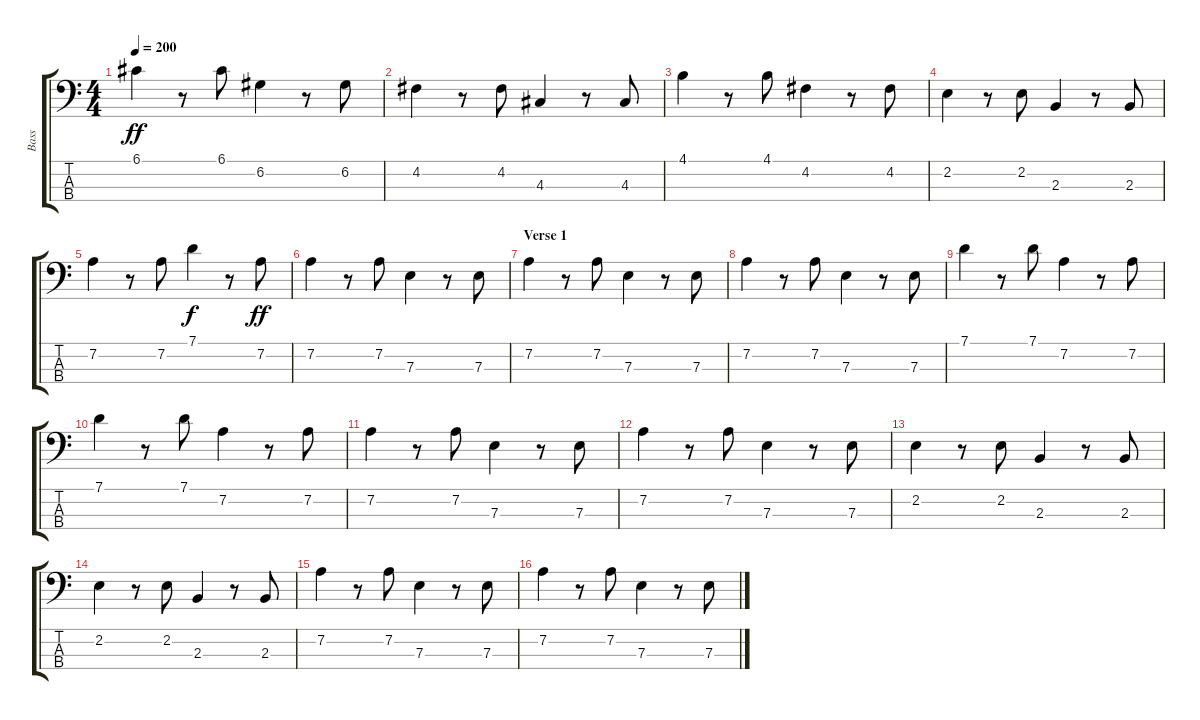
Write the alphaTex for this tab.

\track ("Bass" "Bass") {instrument acousticbass}
\staff {score tabs}
\tuning (G2 D2 A1 E1) {hide}
\ts (4 4)
\tempo 200
\clef f4
\ks c
6.1.4{dy ff} r.8 6.1.8 6.2.4 r.8 6.2.8 |
4.2.4 r.8 4.2.8 4.3.4 r.8 4.3.8 |
4.1.4 r.8 4.1.8 4.2.4 r.8 4.2.8 |
2.2.4 r.8 2.2.8 2.3.4 r.8 2.3.8 |
7.2.4 r.8 7.2.8 7.1.4{dy f} r.8 7.2.8{dy ff} |
7.2.4 r.8 7.2.8 7.3.4 r.8 7.3.8 |
\section ("" "Verse 1")
7.2.4 r.8 7.2.8 7.3.4 r.8 7.3.8 |
7.2.4 r.8 7.2.8 7.3.4 r.8 7.3.8 |
7.1.4 r.8 7.1.8 7.2.4 r.8 7.2.8 |
7.1.4 r.8 7.1.8 7.2.4 r.8 7.2.8 |
7.2.4 r.8 7.2.8 7.3.4 r.8 7.3.8 |
7.2.4 r.8 7.2.8 7.3.4 r.8 7.3.8 |
2.2.4 r.8 2.2.8 2.3.4 r.8 2.3.8 |
2.2.4 r.8 2.2.8 2.3.4 r.8 2.3.8 |
7.2.4 r.8 7.2.8 7.3.4 r.8 7.3.8 |
7.2.4 r.8 7.2.8 7.3.4 r.8 7.3.8
